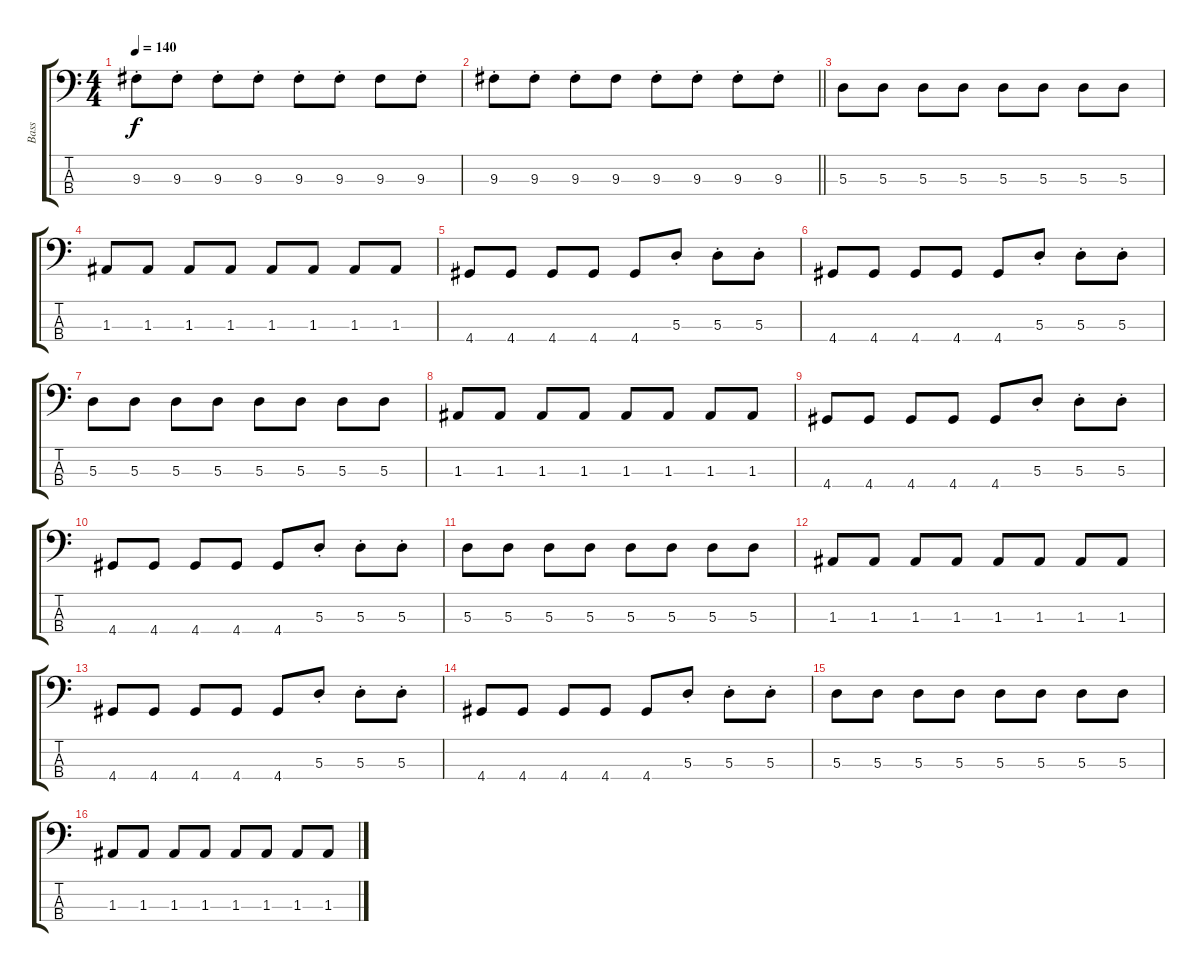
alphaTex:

\track ("Bass" "Bass") {instrument electricbasspick}
\staff {score tabs}
\tuning (G2 D2 A1 E1) {hide}
\ts (4 4)
\tempo 140
\clef f4
\ks c
9.3{st}.8{dy f} 9.3{st}.8 9.3{st}.8 9.3{st}.8 9.3{st}.8 9.3{st}.8 9.3.8 9.3{st}.8 |
\barLineRight lightlight
9.3{st}.8 9.3{st}.8 9.3{st}.8 9.3.8 9.3{st}.8 9.3{st}.8 9.3{st}.8 9.3{st}.8 |
5.3.8 5.3.8 5.3.8 5.3.8 5.3.8 5.3.8 5.3.8 5.3.8 |
1.3.8 1.3.8 1.3.8 1.3.8 1.3.8 1.3.8 1.3.8 1.3.8 |
4.4.8 4.4.8 4.4.8 4.4.8 4.4.8 5.3{st}.8 5.3{st}.8 5.3{st}.8 |
4.4.8 4.4.8 4.4.8 4.4.8 4.4.8 5.3{st}.8 5.3{st}.8 5.3{st}.8 |
5.3.8 5.3.8 5.3.8 5.3.8 5.3.8 5.3.8 5.3.8 5.3.8 |
1.3.8 1.3.8 1.3.8 1.3.8 1.3.8 1.3.8 1.3.8 1.3.8 |
4.4.8 4.4.8 4.4.8 4.4.8 4.4.8 5.3{st}.8 5.3{st}.8 5.3{st}.8 |
4.4.8 4.4.8 4.4.8 4.4.8 4.4.8 5.3{st}.8 5.3{st}.8 5.3{st}.8 |
5.3.8 5.3.8 5.3.8 5.3.8 5.3.8 5.3.8 5.3.8 5.3.8 |
1.3.8 1.3.8 1.3.8 1.3.8 1.3.8 1.3.8 1.3.8 1.3.8 |
4.4.8 4.4.8 4.4.8 4.4.8 4.4.8 5.3{st}.8 5.3{st}.8 5.3{st}.8 |
4.4.8 4.4.8 4.4.8 4.4.8 4.4.8 5.3{st}.8 5.3{st}.8 5.3{st}.8 |
5.3.8 5.3.8 5.3.8 5.3.8 5.3.8 5.3.8 5.3.8 5.3.8 |
1.3.8 1.3.8 1.3.8 1.3.8 1.3.8 1.3.8 1.3.8 1.3.8
